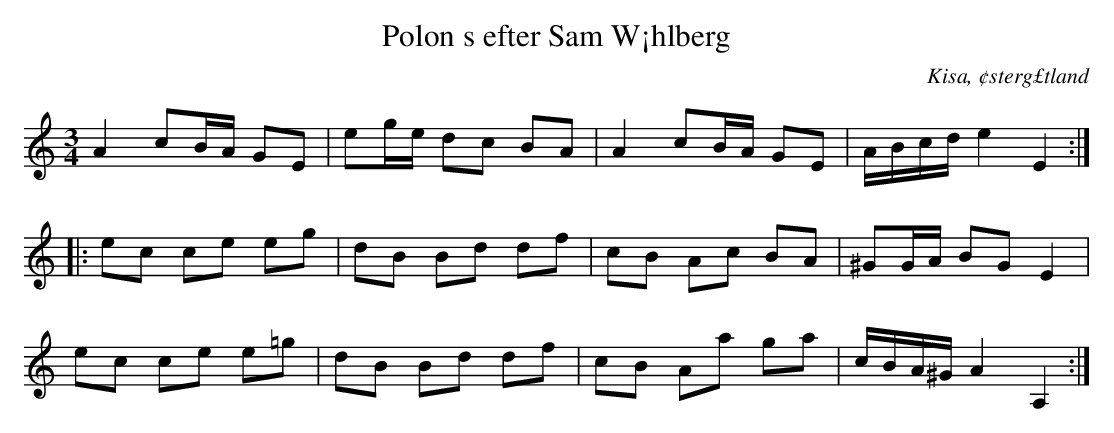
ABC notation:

X:1
T:Polon s efter Sam W¡hlberg
O:Kisa, ¢sterg£tland
M:3/4
L:1/16
K:Am
A4   c2BA G2E2  | e2ge d2c2 B2A2 | A4   c2BA G2E2 | ABcd  e4   E4  ::
e2c2 c2e2 e2g2  | d2B2 B2d2 d2f2 | c2B2 A2c2 B2A2 | ^G2GA B2G2 E4   |
e2c2 c2e2 e2=g2 | d2B2 B2d2 d2f2 | c2B2 A2a2 g2a2 | cBA^G A4   A,4 :|
